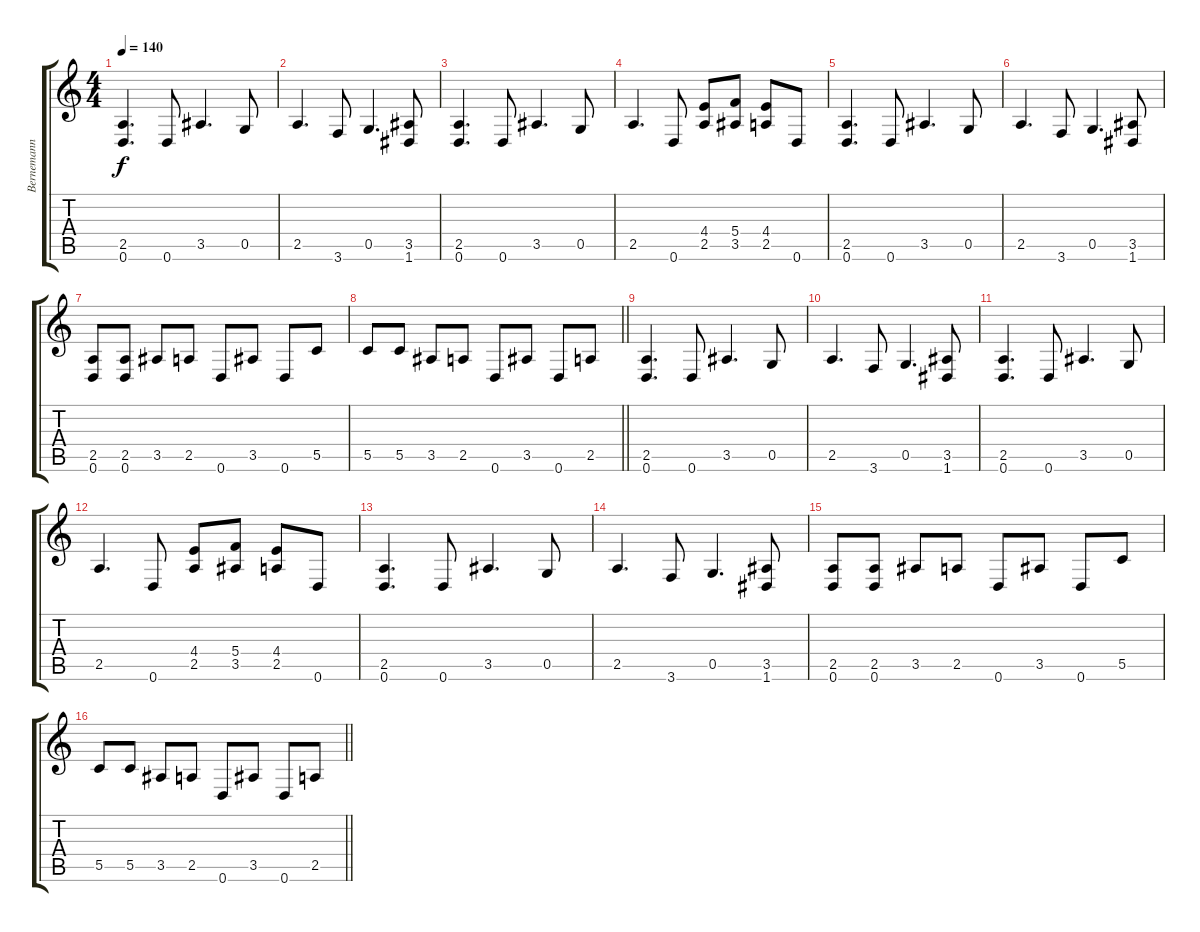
\track ("Bernemann" "Bernemann") {instrument distortionguitar}
\staff {score tabs}
\tuning (D4 A3 F3 C3 G2 D2) {hide}
\ts (4 4)
\tempo 140
\clef g2
\ks c
(2.5 0.6).4{d dy f} 0.6.8 3.5.4{d} 0.5.8 |
2.5.4{d} 3.6.8 0.5.4{d} (3.5 1.6).8 |
(2.5 0.6).4{d} 0.6.8 3.5.4{d} 0.5.8 |
2.5.4{d} 0.6.8 (4.4 2.5).8 (5.4 3.5).8 (4.4 2.5).8 0.6.8 |
(2.5 0.6).4{d} 0.6.8 3.5.4{d} 0.5.8 |
2.5.4{d} 3.6.8 0.5.4{d} (3.5 1.6).8 |
(2.5 0.6).8 (2.5 0.6).8 3.5.8 2.5.8 0.6.8 3.5.8 0.6.8 5.5.8 |
\barLineRight lightlight
5.5.8 5.5.8 3.5.8 2.5.8 0.6.8 3.5.8 0.6.8 2.5.8 |
\section ("" "")
(2.5 0.6).4{d} 0.6.8 3.5.4{d} 0.5.8 |
2.5.4{d} 3.6.8 0.5.4{d} (3.5 1.6).8 |
(2.5 0.6).4{d} 0.6.8 3.5.4{d} 0.5.8 |
2.5.4{d} 0.6.8 (4.4 2.5).8 (5.4 3.5).8 (4.4 2.5).8 0.6.8 |
(2.5 0.6).4{d} 0.6.8 3.5.4{d} 0.5.8 |
2.5.4{d} 3.6.8 0.5.4{d} (3.5 1.6).8 |
(2.5 0.6).8 (2.5 0.6).8 3.5.8 2.5.8 0.6.8 3.5.8 0.6.8 5.5.8 |
\barLineRight lightlight
5.5.8 5.5.8 3.5.8 2.5.8 0.6.8 3.5.8 0.6.8 2.5.8
